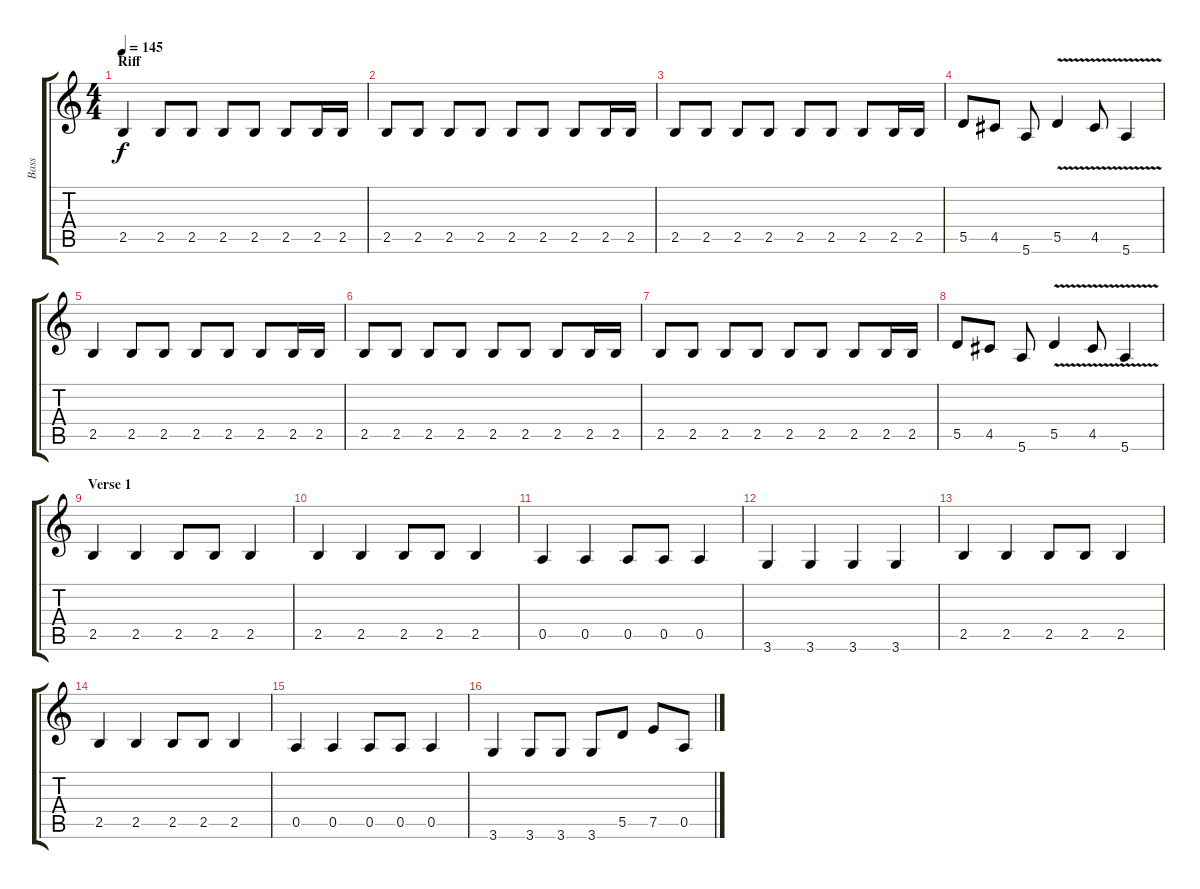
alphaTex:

\track ("Bass" "Bass") {instrument electricbassfinger}
\staff {score tabs}
\tuning (E4 B3 G3 D3 A2 E2) {hide}
\ts (4 4)
\section ("" "Riff")
\tempo 145
\clef g2
\ks c
2.5.4{dy f} 2.5.8 2.5.8 2.5.8 2.5.8 2.5.8 2.5.16 2.5.16 |
2.5.8 2.5.8 2.5.8 2.5.8 2.5.8 2.5.8 2.5.8 2.5.16 2.5.16 |
2.5.8 2.5.8 2.5.8 2.5.8 2.5.8 2.5.8 2.5.8 2.5.16 2.5.16 |
5.5.8 4.5.8 5.6.8 5.5{v}.4 4.5{v}.8 5.6{v}.4 |
2.5.4 2.5.8 2.5.8 2.5.8 2.5.8 2.5.8 2.5.16 2.5.16 |
2.5.8 2.5.8 2.5.8 2.5.8 2.5.8 2.5.8 2.5.8 2.5.16 2.5.16 |
2.5.8 2.5.8 2.5.8 2.5.8 2.5.8 2.5.8 2.5.8 2.5.16 2.5.16 |
5.5.8 4.5.8 5.6.8 5.5{v}.4 4.5{v}.8 5.6{v}.4 |
\section ("" "Verse 1")
2.5.4 2.5.4 2.5.8 2.5.8 2.5.4 |
2.5.4 2.5.4 2.5.8 2.5.8 2.5.4 |
0.5.4 0.5.4 0.5.8 0.5.8 0.5.4 |
3.6.4 3.6.4 3.6.4 3.6.4 |
2.5.4 2.5.4 2.5.8 2.5.8 2.5.4 |
2.5.4 2.5.4 2.5.8 2.5.8 2.5.4 |
0.5.4 0.5.4 0.5.8 0.5.8 0.5.4 |
3.6.4 3.6.8 3.6.8 3.6.8 5.5.8 7.5.8 0.5.8
